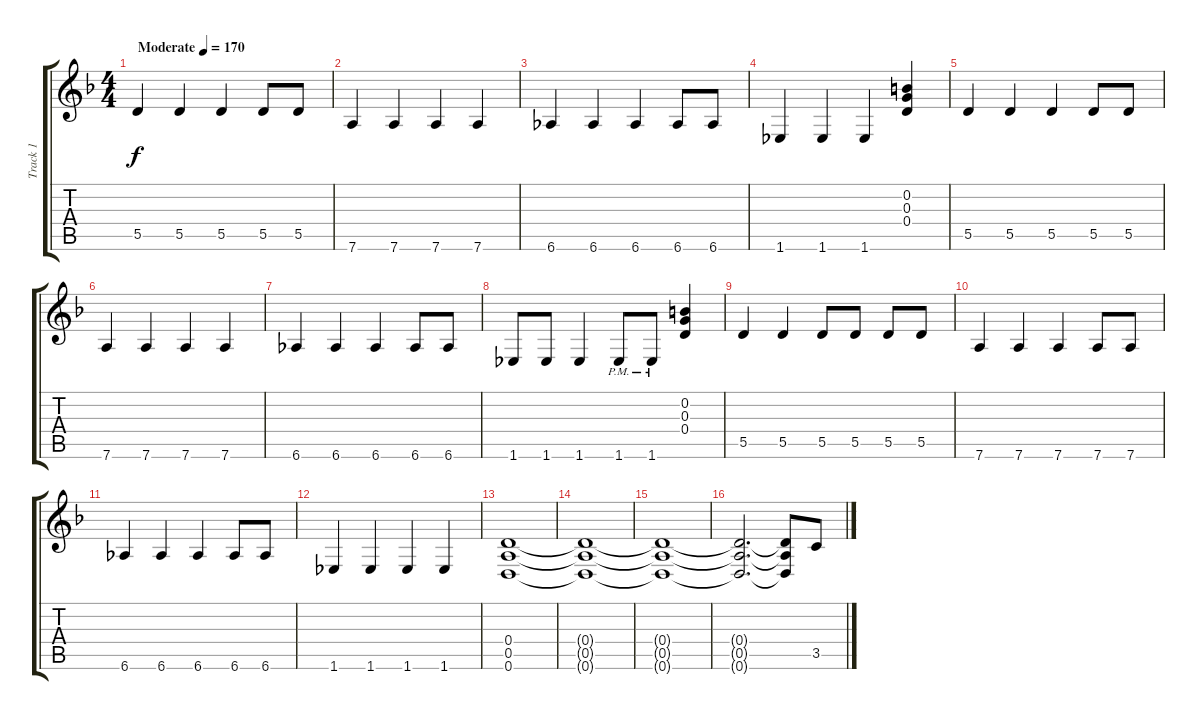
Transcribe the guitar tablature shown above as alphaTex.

\track ("Track 1" "Track 1") {instrument distortionguitar}
\staff {score tabs}
\tuning (E4 B3 G3 D3 A2 D2) {hide}
\ts (4 4)
\tempo (170 "Moderate")
\clef g2
\ks f
5.5.4{dy f instrument distortionguitar} 5.5.4 5.5.4 5.5.8 5.5.8 |
7.6.4 7.6.4 7.6.4 7.6.4 |
6.6.4 6.6.4 6.6.4 6.6.8 6.6.8 |
1.6.4 1.6.4 1.6.4 (0.2 0.3 0.4).4 |
5.5.4 5.5.4 5.5.4 5.5.8 5.5.8 |
7.6.4 7.6.4 7.6.4 7.6.4 |
6.6.4 6.6.4 6.6.4 6.6.8 6.6.8 |
1.6.8 1.6.8 1.6.4 1.6{pm}.8 1.6{pm}.8 (0.2 0.3 0.4).4 |
5.5.4 5.5.4 5.5.8 5.5.8 5.5.8 5.5.8 |
7.6.4 7.6.4 7.6.4 7.6.8 7.6.8 |
6.6.4 6.6.4 6.6.4 6.6.8 6.6.8 |
1.6.4 1.6.4 1.6.4 1.6.4 |
(0.4 0.5 0.6).1 |
(0.4{t} 0.5{t} 0.6{t}).1 |
(0.4{t} 0.5{t} 0.6{t}).1 |
(0.4{t} 0.5{t} 0.6{t}).2{d} (0.4{t} 0.5{t} 0.6{t}).8 3.5{sl}.8
